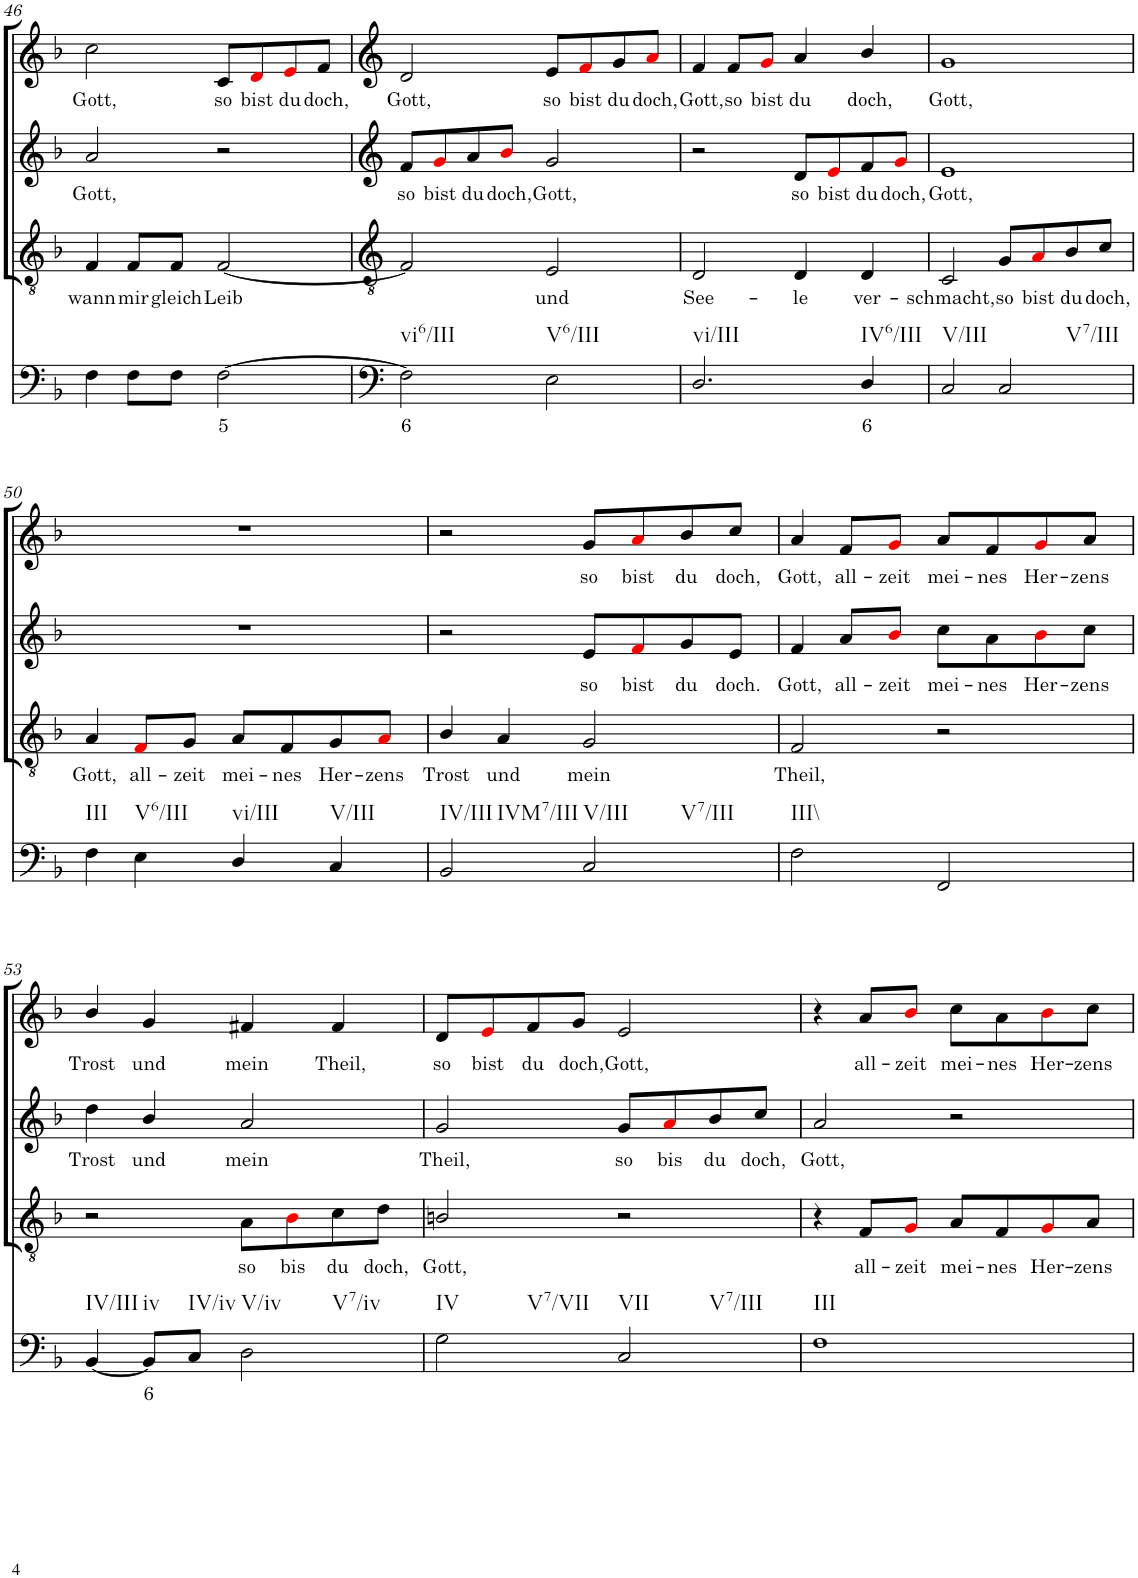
**kern	**text	**kern	**text	**kern	**text	**kern	**text
*part4	*part4	*part3	*part3	*part2	*part2	*part1	*part1
*staff4	*staff4	*staff3	*staff3	*staff2	*staff2	*staff1	*staff1
*I"Continuo	*	*I"Tenor	*	*I"Soprano II	*	*I"Soprano I	*
!!LO:PB:g=z
*clefF4	*	*clefGv2	*	*clefF4	*	*clefGv2	*
*k[b-]	*	*k[b-]	*	*k[b-]	*	*k[b-]	*
*M2/2	*	*M2/2	*	*M2/2	*	*M2/2	*
*met(c|)	*	*met(c|)	*	*met(c|)	*	*met(c|)	*
=46	=46	=46	=46	=46	=46	=46	=46
!	!	!	!LO:LY:b	!	!LO:LY:b	!	!LO:LY:b
4F\	.	4F/	wann	2a/	Gott,	2cc\	Gott,
!	!	!	!LO:LY:b	!	!	!	!
8F\L	.	8F/L	mir	.	.	.	.
!	!	!	!LO:LY:b	!	!	!	!
8F\J	.	8F/J	gleich	.	.	.	.
!	!LO:LY:b	!	!LO:LY:b	!	!	!	!LO:LY:b
[2F\	5	[2F/	Leib	2r	.	8c/L	so
!	!	!	!	!	!	!	!LO:LY:b
.	.	.	.	.	.	8di/	bist
!	!	!	!	!	!	!	!LO:LY:b
.	.	.	.	.	.	8ei/	du
!	!	!	!	!	!	!	!LO:LY:b
.	.	.	.	.	.	8f/J	doch,
=47	=47	=47	=47	=47	=47	=47	=47
!LO:TX:b:t=vi6/III	!	!	!	!	!	!	!
!	!LO:LY:b	!	!	!	!LO:LY:b	!	!LO:LY:b
2F\]	6	2F/]	.	8f/L	so	2d/	Gott,
!	!	!	!	!	!LO:LY:b	!	!
.	.	.	.	8gi/	bist	.	.
!	!	!	!	!	!LO:LY:b	!	!
.	.	.	.	8a/	du	.	.
!	!	!	!	!	!LO:LY:b	!	!
.	.	.	.	8b-i/J	doch,	.	.
!LO:TX:b:t=V6/III	!	!	!	!	!	!	!
!	!	!	!LO:LY:b	!	!LO:LY:b	!	!LO:LY:b
2E\	.	2E/	und	2g/	Gott,	8e/L	so
!	!	!	!	!	!	!	!LO:LY:b
.	.	.	.	.	.	8fi/	bist
!	!	!	!	!	!	!	!LO:LY:b
.	.	.	.	.	.	8g/	du
!	!	!	!	!	!	!	!LO:LY:b
.	.	.	.	.	.	8ai/J	doch,
=48	=48	=48	=48	=48	=48	=48	=48
!LO:TX:b:t=vi/III	!	!	!	!	!	!	!
!	!	!	!LO:LY:b	!	!	!	!LO:LY:b
2.D/	.	2D/	See-	2r	.	4f/	Gott,
!	!	!	!	!	!	!	!LO:LY:b
.	.	.	.	.	.	8f/L	so
!	!	!	!	!	!	!	!LO:LY:b
.	.	.	.	.	.	8gi/J	bist
!	!	!	!LO:LY:b	!	!LO:LY:b	!	!LO:LY:b
.	.	4D/	le	8d/L	so	4a/	du
!	!	!	!	!	!LO:LY:b	!	!
.	.	.	.	8ei/	bist	.	.
!LO:TX:b:t=IV6/III	!	!	!	!	!	!	!
!	!LO:LY:b	!	!LO:LY:b	!	!LO:LY:b	!	!LO:LY:b
4D/	6	4D/	ver-	8f/	du	4b-/	doch,
!	!	!	!	!	!LO:LY:b	!	!
.	.	.	.	8gi/J	doch,	.	.
=49	=49	=49	=49	=49	=49	=49	=49
!LO:TX:b:t=V/III	!	!	!	!	!	!	!
!	!	!	!LO:LY:b	!	!LO:LY:b	!	!LO:LY:b
2C/	.	2C/	schmacht,	1e	Gott,	1g	Gott,
!LO:TX:b:t=V7/III	!	!	!	!	!	!	!
!	!	!	!LO:LY:b	!	!	!	!
2C/	.	8G/L	so	.	.	.	.
!	!	!	!LO:LY:b	!	!	!	!
.	.	8Ai/	bist	.	.	.	.
!	!	!	!LO:LY:b	!	!	!	!
.	.	8B-/	du	.	.	.	.
!	!	!	!LO:LY:b	!	!	!	!
.	.	8c/J	doch,	.	.	.	.
!!LO:LB:g=z
=50	=50	=50	=50	=50	=50	=50	=50
!LO:TX:b:t=III	!	!	!	!	!	!	!
!	!	!	!LO:LY:b	!	!	!	!
4F\	.	4A/	Gott,	1r	.	1r	.
!LO:TX:b:t=V6/III	!	!	!	!	!	!	!
!	!	!	!LO:LY:b	!	!	!	!
4E\	.	8Fi/L	all-	.	.	.	.
!	!	!	!LO:LY:b	!	!	!	!
.	.	8G/J	zeit	.	.	.	.
!LO:TX:b:t=vi/III	!	!	!	!	!	!	!
!	!	!	!LO:LY:b	!	!	!	!
4D/	.	8A/L	mei-	.	.	.	.
!	!	!	!LO:LY:b	!	!	!	!
.	.	8F/	nes	.	.	.	.
!LO:TX:b:t=V/III	!	!	!	!	!	!	!
!	!	!	!LO:LY:b	!	!	!	!
4C/	.	8G/	Her-	.	.	.	.
!	!	!	!LO:LY:b	!	!	!	!
.	.	8Ai/J	zens	.	.	.	.
=51	=51	=51	=51	=51	=51	=51	=51
!LO:TX:b:t=IV/III	!	!	!	!	!	!	!
!LO:TX:b:t=IVM7/III	!	!	!	!	!	!	!
!	!	!	!LO:LY:b	!	!	!	!
2BB-/	.	4B-/	Trost	2r	.	2r	.
!	!	!	!LO:LY:b	!	!	!	!
.	.	4A/	und	.	.	.	.
!LO:TX:b:t=V/III	!	!	!	!	!	!	!
!LO:TX:b:t=V7/III	!	!	!	!	!	!	!
!	!	!	!LO:LY:b	!	!LO:LY:b	!	!LO:LY:b
2C/	.	2G/	mein	8e/L	so	8g/L	so
!	!	!	!	!	!LO:LY:b	!	!LO:LY:b
.	.	.	.	8fi/	bist	8ai/	bist
!	!	!	!	!	!LO:LY:b	!	!LO:LY:b
.	.	.	.	8g/	du	8b-/	du
!	!	!	!	!	!LO:LY:b	!	!LO:LY:b
.	.	.	.	8e/J	doch.	8cc/J	doch,
=52	=52	=52	=52	=52	=52	=52	=52
!LO:TX:b:t=III\\	!	!	!	!	!	!	!
!	!	!	!LO:LY:b	!	!LO:LY:b	!	!LO:LY:b
2F\	.	2F/	Theil,	4f/	Gott,	4a/	Gott,
!	!	!	!	!	!LO:LY:b	!	!LO:LY:b
.	.	.	.	8a/L	all-	8f/L	all-
!	!	!	!	!	!LO:LY:b	!	!LO:LY:b
.	.	.	.	8b-i/J	zeit	8gi/J	zeit
!	!	!	!	!	!LO:LY:b	!	!LO:LY:b
2FF/	.	2r	.	8cc\L	mei-	8a/L	mei-
!	!	!	!	!	!LO:LY:b	!	!LO:LY:b
.	.	.	.	8a\	nes	8f/	nes
!	!	!	!	!	!LO:LY:b	!	!LO:LY:b
.	.	.	.	8b-i\	Her-	8gi/	Her-
!	!	!	!	!	!LO:LY:b	!	!LO:LY:b
.	.	.	.	8cc\J	zens	8a/J	zens
!!LO:LB:g=z
=53	=53	=53	=53	=53	=53	=53	=53
!LO:TX:b:t=IV/III	!	!	!	!	!	!	!
!	!	!	!	!	!LO:LY:b	!	!LO:LY:b
[4BB-/	.	2r	.	4dd\	Trost	4b-/	Trost
!LO:TX:b:t=iv	!	!	!	!	!	!	!
!	!LO:LY:b	!	!	!	!LO:LY:b	!	!LO:LY:b
8BB-/L]	6	.	.	4b-/	und	4g/	und
!LO:TX:b:t=IV/iv	!	!	!	!	!	!	!
8C/J	.	.	.	.	.	.	.
!LO:TX:b:t=V/iv	!	!	!	!	!	!	!
!LO:TX:b:t=V7/iv	!	!	!	!	!	!	!
!	!	!	!LO:LY:b	!	!LO:LY:b	!	!LO:LY:b
2D\	.	8A\L	so	2a/	mein	4f#X/	mein
!	!	!	!LO:LY:b	!	!	!	!
.	.	8B-i\	bis	.	.	.	.
!	!	!	!LO:LY:b	!	!	!	!LO:LY:b
.	.	8c\	du	.	.	4f#/	Theil,
!	!	!	!LO:LY:b	!	!	!	!
.	.	8d\J	doch,	.	.	.	.
=54	=54	=54	=54	=54	=54	=54	=54
!LO:TX:b:t=IV	!	!	!	!	!	!	!
!LO:TX:b:t=V7/VII	!	!	!	!	!	!	!
!	!	!	!LO:LY:b	!	!LO:LY:b	!	!LO:LY:b
2G\	.	2Bn/	Gott,	2g/	Theil,	8d/L	so
!	!	!	!	!	!	!	!LO:LY:b
.	.	.	.	.	.	8ei/	bist
!	!	!	!	!	!	!	!LO:LY:b
.	.	.	.	.	.	8f/	du
!	!	!	!	!	!	!	!LO:LY:b
.	.	.	.	.	.	8g/J	doch,
!LO:TX:b:t=VII	!	!	!	!	!	!	!
!LO:TX:b:t=V7/III	!	!	!	!	!	!	!
!	!	!	!	!	!LO:LY:b	!	!LO:LY:b
2C/	.	2r	.	8g/L	so	2e/	Gott,
!	!	!	!	!	!LO:LY:b	!	!
.	.	.	.	8ai/	bis	.	.
!	!	!	!	!	!LO:LY:b	!	!
.	.	.	.	8b-/	du	.	.
!	!	!	!	!	!LO:LY:b	!	!
.	.	.	.	8cc/J	doch,	.	.
=55	=55	=55	=55	=55	=55	=55	=55
!LO:TX:b:t=III	!	!	!	!	!	!	!
!	!	!	!	!	!LO:LY:b	!	!
1F	.	4r	.	2a/	Gott,	4r	.
!	!	!	!LO:LY:b	!	!	!	!LO:LY:b
.	.	8F/L	all-	.	.	8a/L	all-
!	!	!	!LO:LY:b	!	!	!	!LO:LY:b
.	.	8Gi/J	zeit	.	.	8b-i/J	zeit
!	!	!	!LO:LY:b	!	!	!	!LO:LY:b
.	.	8A/L	mei-	2r	.	8cc\L	mei-
!	!	!	!LO:LY:b	!	!	!	!LO:LY:b
.	.	8F/	nes	.	.	8a\	nes
!	!	!	!LO:LY:b	!	!	!	!LO:LY:b
.	.	8Gi/	Her-	.	.	8b-i\	Her-
!	!	!	!LO:LY:b	!	!	!	!LO:LY:b
.	.	8A/J	zens	.	.	8cc\J	zens
=	=	=	=	=	=	=	=
*-	*-	*-	*-	*-	*-	*-	*-
